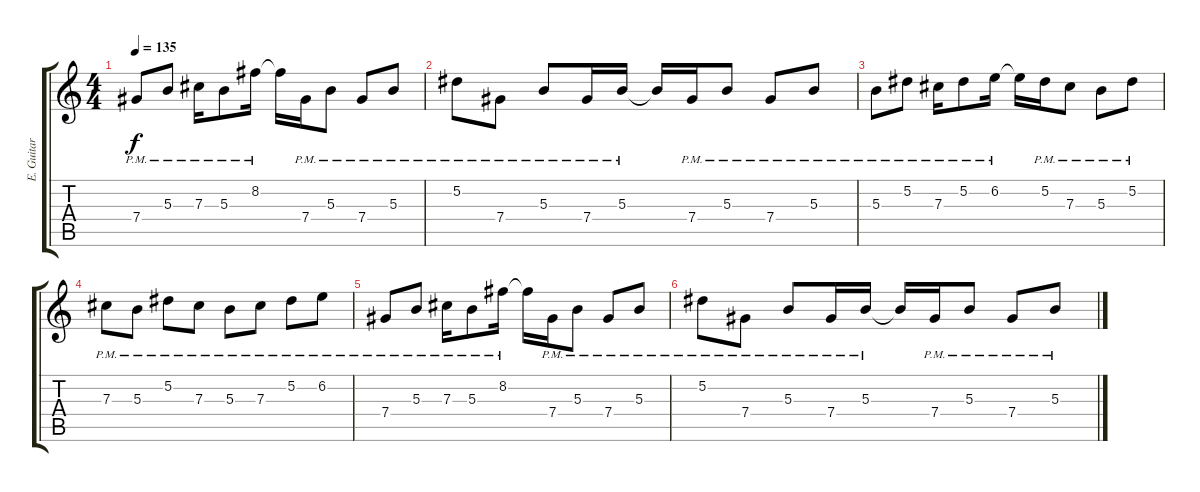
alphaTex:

\track ("E. Guitar I" "E. Guitar ") {instrument overdrivenguitar}
\staff {score tabs}
\tuning (Eb4 Bb3 Gb3 Db3 Ab2 Eb2) {hide}
\ts (4 4)
\tempo 135
\clef g2
\ks c
7.4{pm}.8{dy f} 5.3{pm}.8 7.3{pm}.16 5.3{pm}.8 8.2{pm}.16 8.2{t}.16 7.4{pm}.16 5.3{pm}.8 7.4{pm}.8 5.3{pm}.8 |
5.2{pm}.8 7.4{pm}.8 5.3{pm}.8 7.4{pm}.16 5.3{pm}.16 5.3{t}.16 7.4{pm}.16 5.3{pm}.8 7.4{pm}.8 5.3{pm}.8 |
5.3{pm}.8 5.2{pm}.8 7.3{pm}.16 5.2{pm}.8 6.2{pm}.16 6.2{t}.16 5.2{pm}.16 7.3{pm}.8 5.3{pm}.8 5.2{pm}.8 |
7.3{pm}.8 5.3{pm}.8 5.2{pm}.8 7.3{pm}.8 5.3{pm}.8 7.3{pm}.8 5.2{pm}.8 6.2{pm}.8 |
7.4{pm}.8 5.3{pm}.8 7.3{pm}.16 5.3{pm}.8 8.2{pm}.16 8.2{t}.16 7.4{pm}.16 5.3{pm}.8 7.4{pm}.8 5.3{pm}.8 |
5.2{pm}.8 7.4{pm}.8 5.3{pm}.8 7.4{pm}.16 5.3{pm}.16 5.3{t}.16 7.4{pm}.16 5.3{pm}.8 7.4{pm}.8 5.3{pm}.8
